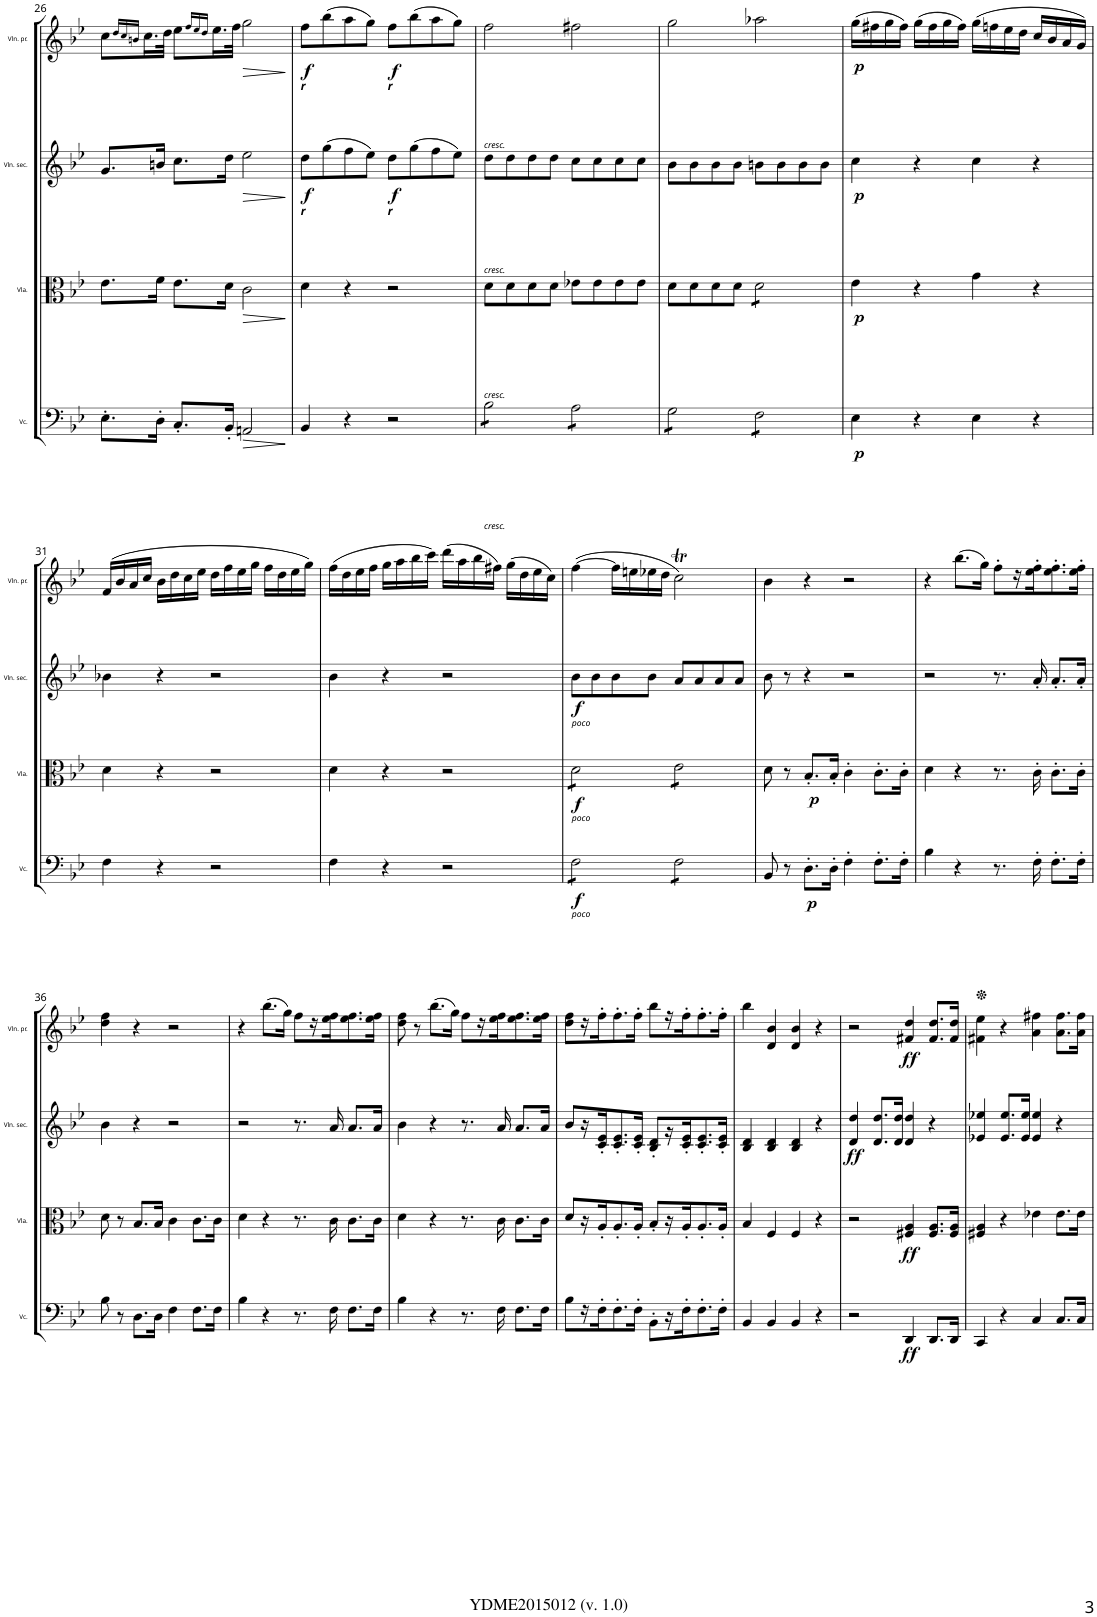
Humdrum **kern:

**kern	**dynam	**kern	**dynam	**kern	**dynam	**kern	**dynam
*part4	*part4	*part3	*part3	*part2	*part2	*part1	*part1
*staff4	*staff4	*staff3	*staff3	*staff2	*staff2	*staff1	*staff1
*I"Violoncelle	*	*I"Viola	*	*I"Violino secondo	*	*I"Violino primo	*
*I'Vc.	*	*I'Vla.	*	*I'Vln. sec.	*	*I'Vln. pr.	*
!!LO:PB:g=z
*clefF4	*	*clefC3	*	*clefG2	*	*clefG2	*
*k[b-e-]	*	*k[b-e-]	*	*k[b-e-]	*	*k[b-e-]	*
*B-:	*	*B-:	*	*B-:	*	*B-:	*
*M2/2	*	*M2/2	*	*M2/2	*	*M2/2	*
*met(c|)	*	*met(c|)	*	*met(c|)	*	*met(c|)	*
=26	=26	=26	=26	=26	=26	=26	=26
8.E-'\L	.	8.e-\L	.	8.g/L	.	8cc\L	.
.	.	.	.	.	.	16qdd/LL	.
.	.	.	.	.	.	16qcc/	.
.	.	.	.	.	.	16qbn/JJ	.
.	.	.	.	.	.	16.cc\L	.
16D'\Jk	.	16f\Jk	.	16bn/Jk	.	.	.
.	.	.	.	.	.	32dd\JJk	.
8.C'/L	.	8.e-\L	.	8.cc\L	.	8ee-\L	.
.	.	.	.	.	.	16qff/LL	.
.	.	.	.	.	.	16qee-/	.
.	.	.	.	.	.	16qdd/JJ	.
.	.	.	.	.	.	16.ee-\L	.
16BB-'/Jk	.	16d\Jk	.	16dd\Jk	.	.	.
.	.	.	.	.	.	32ff\JJk	.
!	!LO:HP:b	!	!LO:HP:b	!	!LO:HP:b	!	!LO:HP:b
2AAn/	>	2c\	>	2ee-\	>	2gg\	>
.	]	.	]	.	]	.	]
=27	=27	=27	=27	=27	=27	=27	=27
!	!	!	!	!	!	!LO:TX:b:Bi:t=r	!
!	!	!	!	!LO:TX:b:Bi:t=r	!	!	!
!	!	!	!	!	!LO:DY:b	!	!LO:DY:b
4BB-/	.	4d\	.	8dd\L	f	8ff\L	f
.	.	.	.	(8gg\	.	(8bb-\	.
4r	.	4r	.	8ff\	.	8aa\	.
.	.	.	.	8ee-\J)	.	8gg\J)	.
!	!	!	!	!	!	!LO:TX:b:Bi:t=r	!
!	!	!	!	!LO:TX:b:Bi:t=r	!	!	!
!	!	!	!	!	!LO:DY:b	!	!LO:DY:b
2r	.	2r	.	8dd\L	f	8ff\L	f
.	.	.	.	(8gg\	.	(8bb-\	.
.	.	.	.	8ff\	.	8aa\	.
.	.	.	.	8ee-\J)	.	8gg\J)	.
=28	=28	=28	=28	=28	=28	=28	=28
!	!	!	!	!	!	!LO:TX:b:i:t=cresc.	!
!	!	!	!	!LO:TX:b:i:t=cresc.	!	!	!
!	!	!LO:TX:b:i:t=cresc.	!	!	!	!	!
!LO:TX:b:i:t=cresc.	!	!	!	!	!	!	!
*tremolo	*	*	*	*	*	*	*
8B-\L	.	8d\L	.	8dd\L	.	2ff\	.
8B-\	.	8d\	.	8dd\	.	.	.
8B-\	.	8d\	.	8dd\	.	.	.
8B-\J	.	8d\J	.	8dd\J	.	.	.
8A\L	.	8e-X\L	.	8cc\L	.	2ff#X\	.
8A\	.	8e-\	.	8cc\	.	.	.
8A\	.	8e-\	.	8cc\	.	.	.
8A\J	.	8e-\J	.	8cc\J	.	.	.
=29	=29	=29	=29	=29	=29	=29	=29
8G\L	.	8d\L	.	8b-\L	.	2gg\	.
8G\	.	8d\	.	8b-\	.	.	.
8G\	.	8d\	.	8b-\	.	.	.
8G\J	.	8d\J	.	8b-\J	.	.	.
*	*	*tremolo	*	*	*	*	*
8F\L	.	8d\L	.	8bn\L	.	2aa-X\	.
8F\	.	8d\	.	8b\	.	.	.
8F\	.	8d\	.	8b\	.	.	.
8F\J	.	8d\J	.	8b\J	.	.	.
*	*	*Xtremolo	*	*	*	*	*
*Xtremolo	*	*	*	*	*	*	*
=30	=30	=30	=30	=30	=30	=30	=30
!	!LO:DY:b	!	!LO:DY:b	!	!LO:DY:b	!	!LO:DY:b
4E-\	p	4e-\	p	4cc\	p	(16gg\LL	p
.	.	.	.	.	.	16ff#X\	.
.	.	.	.	.	.	16gg\	.
.	.	.	.	.	.	16ff#\JJ)	.
4r	.	4r	.	4r	.	(16gg\LL	.
.	.	.	.	.	.	16ff#\	.
.	.	.	.	.	.	16gg\	.
.	.	.	.	.	.	16ff#\JJ)	.
4E-\	.	4g\	.	4cc\	.	(16gg\LL	.
.	.	.	.	.	.	16ffn\	.
.	.	.	.	.	.	16ee-\	.
.	.	.	.	.	.	16dd\JJ	.
4r	.	4r	.	4r	.	16cc/LL	.
.	.	.	.	.	.	16b-/	.
.	.	.	.	.	.	16a/	.
.	.	.	.	.	.	16g/JJ)	.
!!LO:LB:g=z
=31	=31	=31	=31	=31	=31	=31	=31
4F\	.	4d\	.	4b-X\	.	(16f/LL	.
.	.	.	.	.	.	16b-/	.
.	.	.	.	.	.	16a/	.
.	.	.	.	.	.	16cc/JJ	.
4r	.	4r	.	4r	.	16b-\LL	.
.	.	.	.	.	.	16dd\	.
.	.	.	.	.	.	16cc\	.
.	.	.	.	.	.	16ee-\JJ	.
2r	.	2r	.	2r	.	16dd\LL	.
.	.	.	.	.	.	16ff\	.
.	.	.	.	.	.	16ee-\	.
.	.	.	.	.	.	16gg\JJ	.
.	.	.	.	.	.	16ff\LL	.
.	.	.	.	.	.	16dd\	.
.	.	.	.	.	.	16ee-\	.
.	.	.	.	.	.	16gg\JJ)	.
=32	=32	=32	=32	=32	=32	=32	=32
4F\	.	4d\	.	4b-\	.	(16ff\LL	.
.	.	.	.	.	.	16dd\	.
.	.	.	.	.	.	16ee-\	.
.	.	.	.	.	.	16ff\JJ	.
4r	.	4r	.	4r	.	16gg\LL	.
.	.	.	.	.	.	16aa\	.
.	.	.	.	.	.	16bb-\	.
.	.	.	.	.	.	16ccc\JJ)	.
2r	.	2r	.	2r	.	(16ddd\LL	.
.	.	.	.	.	.	16aa\	.
.	.	.	.	.	.	16bb-\	.
.	.	.	.	.	.	16ff#X\JJ)	.
.	.	.	.	.	.	(16gg\LL	.
.	.	.	.	.	.	16dd\	.
.	.	.	.	.	.	16ee-\	.
.	.	.	.	.	.	16cc\JJ)	.
=33	=33	=33	=33	=33	=33	=33	=33
!	!	!	!	!LO:TX:b:i:t=poco	!	!	!
!	!	!LO:TX:b:i:t=poco	!	!	!	!	!
!LO:TX:b:i:t=poco	!	!	!	!	!	!	!
!	!LO:DY:b	!	!LO:DY:b	!	!LO:DY:b	!	!
*tremolo	*	*	*	*	*	*	*
*	*	*tremolo	*	*	*	*	*
8F\L	f	8d\L	f	8b-\L	f	([4ff\	.
8F\	.	8d\	.	8b-\	.	.	.
8F\	.	8d\	.	8b-\	.	16ff\LL]	.
.	.	.	.	.	.	16een\	.
8F\J	.	8d\J	.	8b-\J	.	16ee-X\	.
.	.	.	.	.	.	16dd\JJ	.
8F\L	.	8e-\L	.	8a/L	.	2ccT\)	.
8F\	.	8e-\	.	8a/	.	.	.
8F\	.	8e-\	.	8a/	.	.	.
8F\J	.	8e-\J	.	8a/J	.	.	.
*	*	*Xtremolo	*	*	*	*	*
*Xtremolo	*	*	*	*	*	*	*
=34	=34	=34	=34	=34	=34	=34	=34
8BB-/	.	8d\	.	8b-\	.	4b-\	.
8r	.	8r	.	8r	.	.	.
!	!LO:DY:b	!	!LO:DY:b	!	!	!	!
8.D'\L	p	8.B-'/L	p	4r	.	4r	.
16D'\Jk	.	16B-'/Jk	.	.	.	.	.
4F'\	.	4c'\	.	2r	.	2r	.
8.F'\L	.	8.c'\L	.	.	.	.	.
16F'\Jk	.	16c'\Jk	.	.	.	.	.
=35	=35	=35	=35	=35	=35	=35	=35
4B-\	.	4d\	.	2r	.	4r	.
4r	.	4r	.	.	.	(8.bb-\L	.
.	.	.	.	.	.	16gg\Jk)	.
8.r	.	8.r	.	8.r	.	8ff'\L	.
.	.	.	.	.	.	16r	.
16F'\	.	16c'\	.	16a'/	.	16ee-\' 16ff\'J	.
8.F'\L	.	8.c'\L	.	8.a'/L	.	8.ee-\' 8.ff\'	.
16F'\Jk	.	16c'\Jk	.	16a'/Jk	.	16ee-\' 16ff\'Jk	.
!!LO:LB:g=z
=36	=36	=36	=36	=36	=36	=36	=36
8B-\	.	8d\	.	4b-\	.	4dd\ 4ff\	.
8r	.	8r	.	.	.	.	.
8.D\L	.	8.B-/L	.	4r	.	4r	.
16D\Jk	.	16B-/Jk	.	.	.	.	.
4F\	.	4c\	.	2r	.	2r	.
8.F\L	.	8.c\L	.	.	.	.	.
16F\Jk	.	16c\Jk	.	.	.	.	.
=37	=37	=37	=37	=37	=37	=37	=37
4B-\	.	4d\	.	2r	.	4r	.
4r	.	4r	.	.	.	(8.bb-\L	.
.	.	.	.	.	.	16gg\Jk)	.
8.r	.	8.r	.	8.r	.	8ff\L	.
.	.	.	.	.	.	16r	.
16F\	.	16c\	.	16a/	.	16ee-\ 16ff\J	.
8.F\L	.	8.c\L	.	8.a/L	.	8.ee-\ 8.ff\	.
16F\Jk	.	16c\Jk	.	16a/Jk	.	16ee-\ 16ff\Jk	.
=38	=38	=38	=38	=38	=38	=38	=38
4B-\	.	4d\	.	4b-\	.	8dd\ 8ff\	.
.	.	.	.	.	.	8r	.
4r	.	4r	.	4r	.	(8.bb-\L	.
.	.	.	.	.	.	16gg\Jk)	.
8.r	.	8.r	.	8.r	.	8ff\L	.
.	.	.	.	.	.	16r	.
16F\	.	16c\	.	16a/	.	16ee-\ 16ff\J	.
8.F\L	.	8.c\L	.	8.a/L	.	8.ee-\ 8.ff\	.
16F\Jk	.	16c\Jk	.	16a/Jk	.	16ee-\ 16ff\Jk	.
=39	=39	=39	=39	=39	=39	=39	=39
8B-\L	.	8d/L	.	8b-/L	.	8dd\ 8ff\L	.
16r	.	16r	.	16r	.	16r	.
16F'\J	.	16A'/J	.	16c/' 16e-/'J	.	16ff'\J	.
8.F'\	.	8.A'/	.	8.c/' 8.e-/'	.	8.ff'\	.
16F'\Jk	.	16A'/Jk	.	16c/' 16e-/'Jk	.	16ff'\Jk	.
8BB-'\L	.	8B-'/L	.	8B-/' 8d/'L	.	8bb-\L	.
16r	.	16r	.	16r	.	16r	.
16F'\J	.	16A'/J	.	16c/' 16e-/'J	.	16ff'\J	.
8.F'\	.	8.A'/	.	8.c/' 8.e-/'	.	8.ff'\	.
16F'\Jk	.	16A'/Jk	.	16c/' 16e-/'Jk	.	16ff'\Jk	.
=40	=40	=40	=40	=40	=40	=40	=40
4BB-/	.	4B-/	.	4B-/ 4d/	.	4bb-\	.
4BB-/	.	4F/	.	4B-/ 4d/	.	4d/ 4b-/	.
4BB-/	.	4F/	.	4B-/ 4d/	.	4d/ 4b-/	.
4r	.	4r	.	4r	.	4r	.
=41	=41	=41	=41	=41	=41	=41	=41
!	!	!	!	!	!LO:DY:b	!	!
2r	.	2r	.	4d/ 4dd/	ff	2r	.
.	.	.	.	8.d/ 8.dd/L	.	.	.
.	.	.	.	16d/ 16dd/Jk	.	.	.
!	!LO:DY:b	!	!LO:DY:b	!	!	!	!LO:DY:b
4DD/	ff	4F#X/ 4A/	ff	4d/ 4dd/	.	4f#X/ 4dd/	ff
8.DD/L	.	8.F#/ 8.A/L	.	4r	.	8.f#/ 8.dd/L	.
16DD/Jk	.	16F#/ 16A/Jk	.	.	.	16f#/ 16dd/Jk	.
=42	=42	=42	=42	=42	=42	=42	=42
4CC/	.	4F#X/ 4A/	.	4e-X/ 4ee-X/	.	4f#X\ 4ee-\	.
4r	.	4r	.	8.e-/ 8.ee-/L	.	4r	.
.	.	.	.	16e-/ 16ee-/Jk	.	.	.
4C/	.	4e-X\	.	4e-/ 4ee-/	.	4a\ 4ff#X\	.
8.C/L	.	8.e-\L	.	4r	.	8.a\ 8.ff#\L	.
16C/Jk	.	16e-\Jk	.	.	.	16a\ 16ff#\Jk	.
=	=	=	=	=	=	=	=
*-	*-	*-	*-	*-	*-	*-	*-
